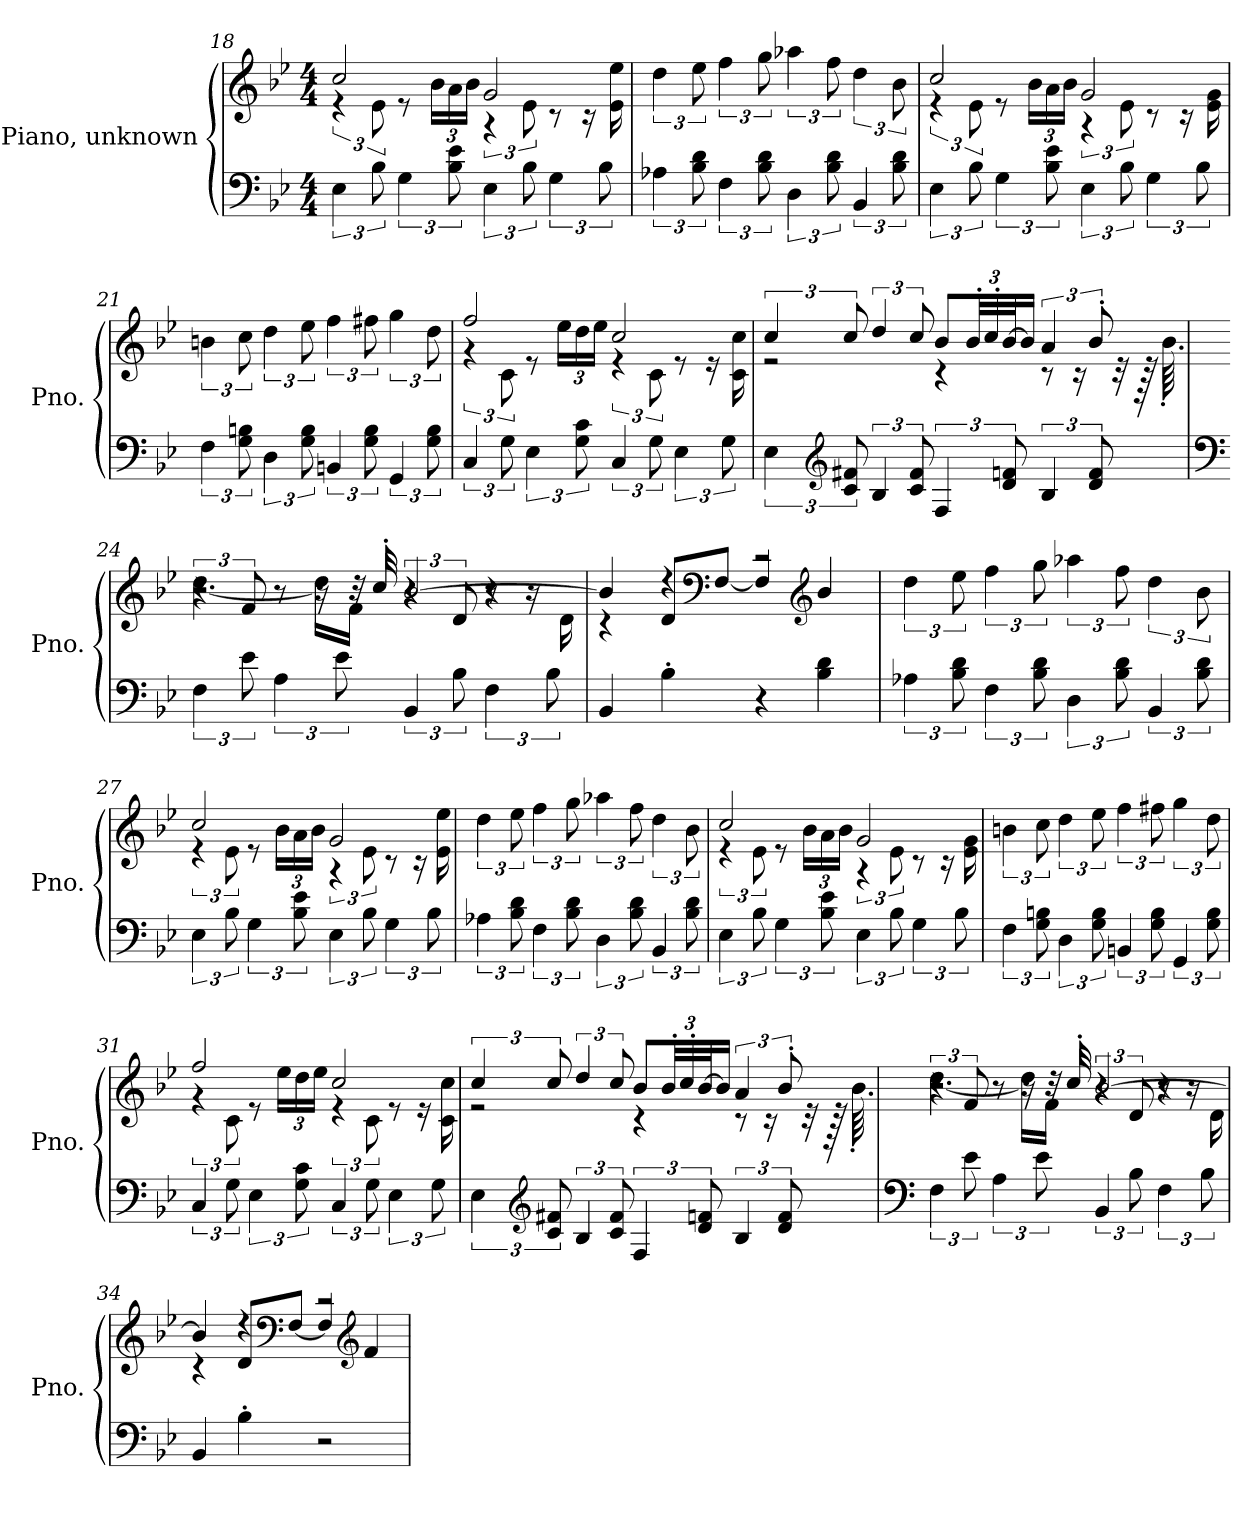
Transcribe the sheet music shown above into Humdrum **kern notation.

**kern	**kern
*part1	*part1
*staff2	*staff1
*I"Piano, unknown	*
*I'Pno.	*
!!LO:LB:g=z
*clefF4	*clefG2
*k[b-e-]	*k[b-e-]
*M4/4	*M4/4
=18	=18
*	*^
6E-\	2cc/	6r
12B-\	.	12e-\
6G\	.	8r
*	*	*Xbrackettup
.	.	24b-\LL
12B-\ 12e-\	.	24a\
.	.	24b-\JJ
*	*	*brackettup
6E-\	2g/	6r
12B-\	.	12e-\
6G\	.	8r
.	.	16r
12B-\	.	.
.	.	16e-\ 16ee-\
*	*v	*v
=19	=19
6A-X\	6dd\
12B-\ 12d\	12ee-\
6F\	6ff\
12B-\ 12d\	12gg\
6D\	6aa-X\
12B-\ 12d\	12ff\
6BB-/	6dd\
12B-\ 12d\	12b-\
=20	=20
*	*^
6E-\	2cc/	6r
12B-\	.	12e-\
6G\	.	8r
*	*	*Xbrackettup
.	.	24b-\LL
12B-\ 12e-\	.	24a\
.	.	24b-\JJ
*	*	*brackettup
6E-\	2g/	6r
12B-\	.	12e-\
6G\	.	8r
.	.	16r
12B-\	.	.
.	.	16e-\ 16g\
*	*v	*v
=21	=21
6F\	6bn\
12G\ 12Bn\	12cc\
6D\	6dd\
12G\ 12B\	12ee-\
6BBn/	6ff\
12G\ 12B\	12ff#X\
6GG/	6gg\
12G\ 12B\	12dd\
!!LO:PB:g=z
=22	=22
*	*^
6C/	2ff/	6r
12G\	.	12c\
6E-\	.	8r
*	*	*Xbrackettup
.	.	24ee-\LL
12G\ 12c\	.	24dd\
.	.	24ee-\JJ
*	*	*brackettup
6C/	2cc/	6r
12G\	.	12c\
6E-\	.	8r
.	.	16r
12G\	.	.
.	.	16c\ 16cc\
=23	=23	=23
6E-\	6cc/	2r
*clefG2	*	*
12c/ 12f#X/	12cc/	.
6B-/	6dd/	.
12c/ 12f#/	12cc/	.
6F/	8b-/L	4r
*	*Xbrackettup	*
.	48b-'/LL	.
.	48cc'/	.
12d/ 12fn/	[48b-/J	.
.	16b-/JJ]	.
*	*brackettup	*
6B-/	6a/	8r
.	.	16r
12d/ 12f/	12b-'/	.
.	.	32r
.	.	128r
.	.	64.b-'\
*	*v	*v
!!LO:LB:g=z
=24	=24
*clefF4	*
*	*^
*	*	*^
6F\	2r	[4.dd\	6r
12e-\	.	.	12f/
6A\	.	.	8r
.	.	16dd\LL]	16r
12e-\	.	.	.
.	.	16f\JJ	32r
.	.	.	32cc'/
6BB-/	[2b-/	4r	6r
12B-\	.	.	12d/
6F\	.	8r	4r
.	.	16r	.
12B-\	.	.	.
.	.	16d\	.
*	*	*v	*v
=25	=25	=25
4BB-/	4b-/]	4r
4B-'\	4r	8d/L
*	*clefF4	*
.	.	[8F/J
4r	2r	4F/]
*	*clefG2	*
4B-\ 4d\	.	4b-/
*	*v	*v
=26	=26
6A-X\	6dd\
12B-\ 12d\	12ee-\
6F\	6ff\
12B-\ 12d\	12gg\
6D\	6aa-X\
12B-\ 12d\	12ff\
6BB-/	6dd\
12B-\ 12d\	12b-\
=27	=27
*	*^
6E-\	2cc/	6r
12B-\	.	12e-\
6G\	.	8r
*	*	*Xbrackettup
.	.	24b-\LL
12B-\ 12e-\	.	24a\
.	.	24b-\JJ
*	*	*brackettup
6E-\	2g/	6r
12B-\	.	12e-\
6G\	.	8r
.	.	16r
12B-\	.	.
.	.	16e-\ 16ee-\
*	*v	*v
!!LO:LB:g=z
=28	=28
6A-X\	6dd\
12B-\ 12d\	12ee-\
6F\	6ff\
12B-\ 12d\	12gg\
6D\	6aa-X\
12B-\ 12d\	12ff\
6BB-/	6dd\
12B-\ 12d\	12b-\
=29	=29
*	*^
6E-\	2cc/	6r
12B-\	.	12e-\
6G\	.	8r
*	*	*Xbrackettup
.	.	24b-\LL
12B-\ 12e-\	.	24a\
.	.	24b-\JJ
*	*	*brackettup
6E-\	2g/	6r
12B-\	.	12e-\
6G\	.	8r
.	.	16r
12B-\	.	.
.	.	16e-\ 16g\
*	*v	*v
=30	=30
6F\	6bn\
12G\ 12Bn\	12cc\
6D\	6dd\
12G\ 12B\	12ee-\
6BBn/	6ff\
12G\ 12B\	12ff#X\
6GG/	6gg\
12G\ 12B\	12dd\
=31	=31
*	*^
6C/	2ff/	6r
12G\	.	12c\
6E-\	.	8r
*	*	*Xbrackettup
.	.	24ee-\LL
12G\ 12c\	.	24dd\
.	.	24ee-\JJ
*	*	*brackettup
6C/	2cc/	6r
12G\	.	12c\
6E-\	.	8r
.	.	16r
12G\	.	.
.	.	16c\ 16cc\
!!LO:LB:g=z	!!
=32	=32	=32
6E-\	6cc/	2r
*clefG2	*	*
12c/ 12f#X/	12cc/	.
6B-/	6dd/	.
12c/ 12f#/	12cc/	.
6F/	8b-/L	4r
*	*Xbrackettup	*
.	48b-'/LL	.
.	48cc'/	.
12d/ 12fn/	[48b-/J	.
.	16b-/JJ]	.
*	*brackettup	*
6B-/	6a/	8r
.	.	16r
12d/ 12f/	12b-'/	.
.	.	32r
.	.	128r
.	.	64.b-'\
*	*v	*v
=33	=33
*clefF4	*
*	*^
*	*	*^
6F\	2r	[4.dd\	6r
12e-\	.	.	12f/
6A\	.	.	8r
.	.	16dd\LL]	16r
12e-\	.	.	.
.	.	16f\JJ	32r
.	.	.	32cc'/
6BB-/	[2b-/	4r	6r
12B-\	.	.	12d/
6F\	.	8r	4r
.	.	16r	.
12B-\	.	.	.
.	.	16d\	.
*	*	*v	*v
!!LO:LB:g=z
=34	=34	=34
4BB-/	4b-/]	4r
4B-'\	4r	8d/L
*	*clefF4	*
.	.	[8F/J
2r	2r	4F/]
*	*clefG2	*
.	.	4f/
*	*v	*v
=	=
*-	*-
